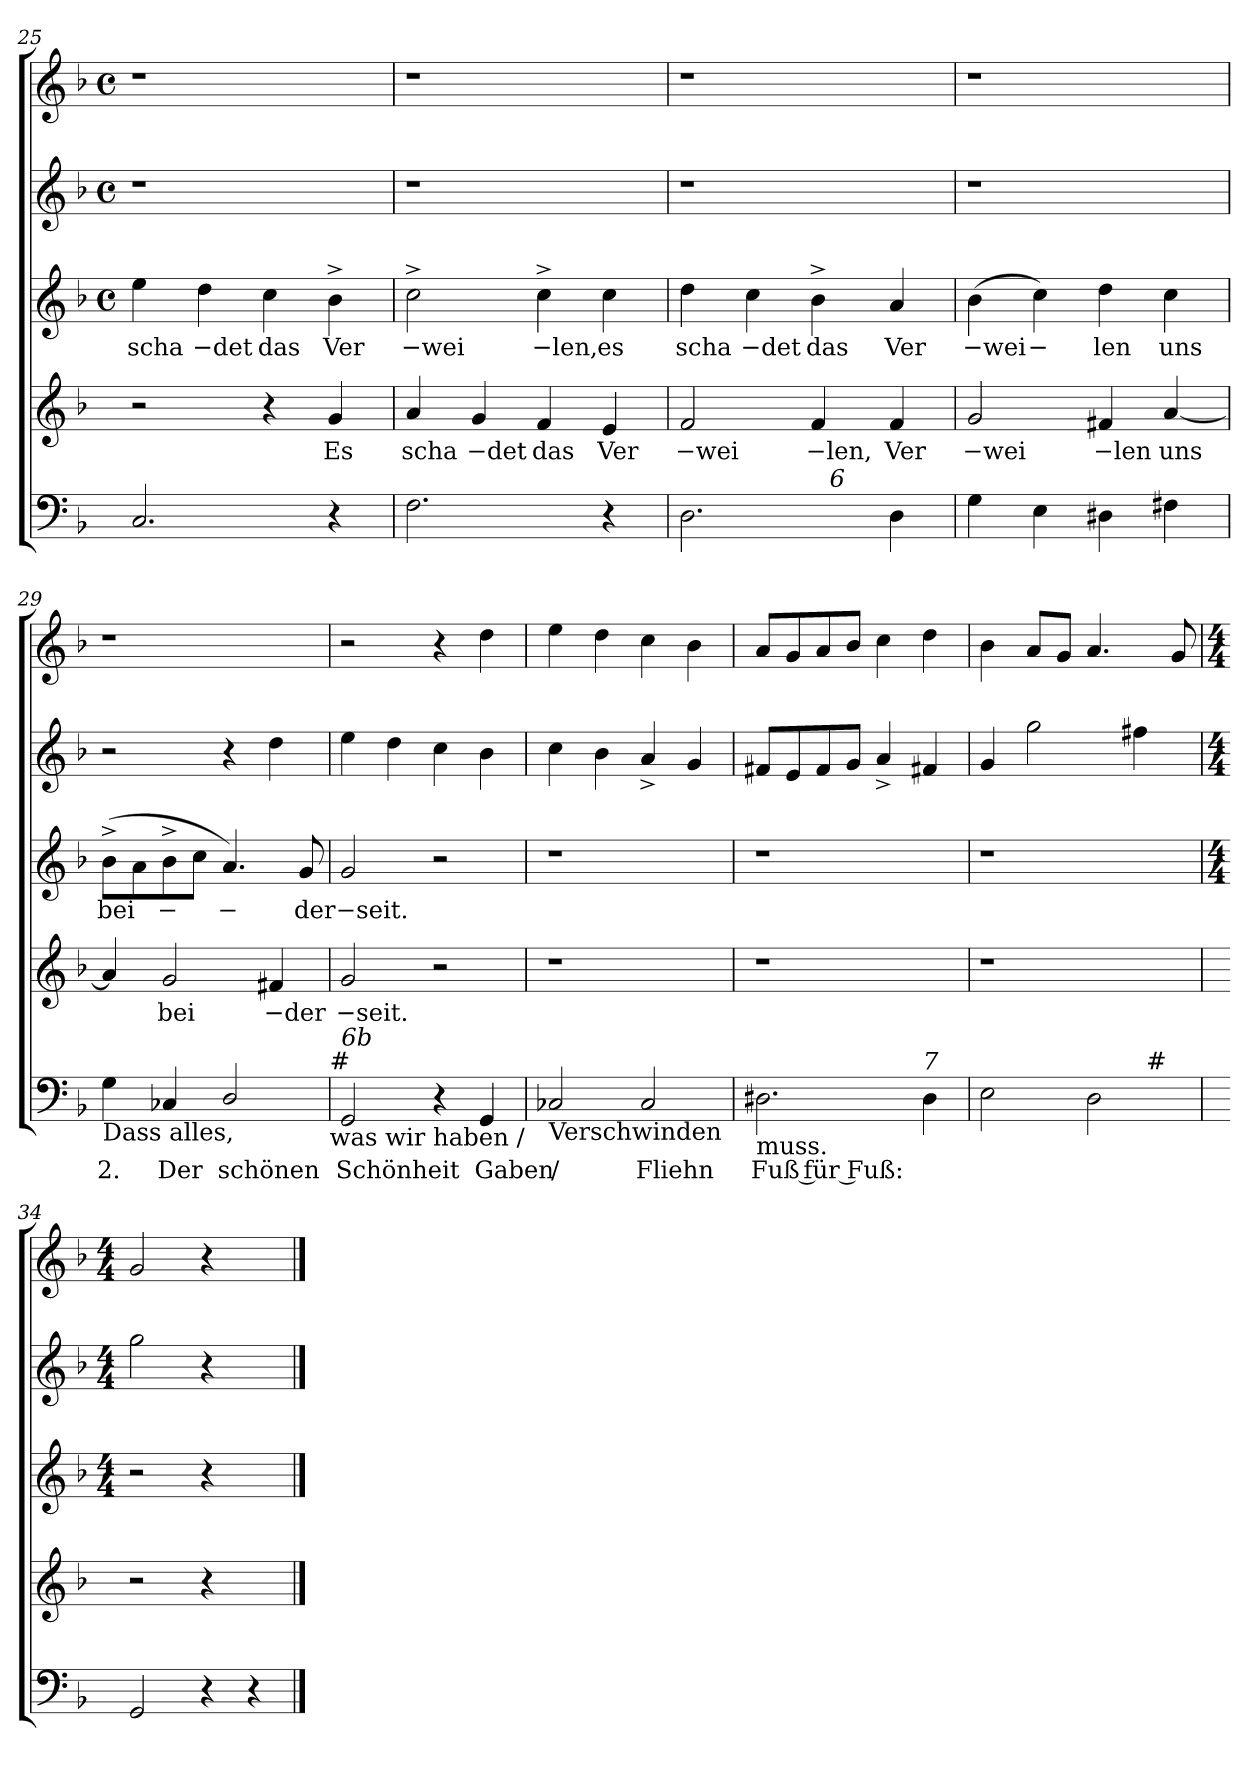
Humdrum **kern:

**kern	**text	**kern	**text	**kern	**text	**kern	**kern
*part5	*part5	*part4	*part4	*part3	*part3	*part2	*part1
*staff5	*staff5	*staff4	*staff4	*staff3	*staff3	*staff2	*staff1
*clefF4	*	*clefG2	*	*clefG2	*	*clefG2	*clefG2
*k[b-]	*	*k[b-]	*	*k[b-]	*	*k[b-]	*k[b-]
*F:	*	*F:	*	*F:	*	*F:	*F:
*	*	*	*	*M4/4	*	*M4/4	*M4/4
*	*	*	*	*met(c)	*	*met(c)	*met(c)
=25	=25	=25	=25	=25	=25	=25	=25
!	!	!	!	!	!LO:LY:b	!	!
2.C/	.	2r	.	4ee\	scha	1r	1r
!	!	!	!	!	!LO:LY:b:rj	!	!
.	.	.	.	4dd\	−det	.	.
!	!	!	!	!	!LO:LY:b	!	!
.	.	4r	.	4cc\	das	.	.
!	!	!	!LO:LY:b	!	!LO:LY:b	!	!
4r	.	4g/	Es	4b-^>\	Ver	.	.
=26	=26	=26	=26	=26	=26	=26	=26
!	!	!	!LO:LY:b	!	!LO:LY:b:rj	!	!
2.F\	.	4a/	scha	2cc^>\	−wei	1r	1r
!	!	!	!LO:LY:b:rj	!	!	!	!
.	.	4g/	−det	.	.	.	.
!	!	!	!LO:LY:b	!	!LO:LY:b:rj	!	!
.	.	4f/	das	4cc^>\	−len,	.	.
!	!	!	!LO:LY:b	!	!LO:LY:b	!	!
4r	.	4e/	Ver	4cc\	es	.	.
=27	=27	=27	=27	=27	=27	=27	=27
!	!	!	!LO:LY:b:rj	!	!LO:LY:b	!	!
*^	*	*	*	*	*	*	*
2.D\	2ryy	.	2f/	−wei	4dd\	scha	1r	1r
!	!	!	!	!	!	!LO:LY:b:rj	!	!
.	.	.	.	.	4cc\	−det	.	.
!	!	!	!	!LO:LY:b:rj	!	!LO:LY:b	!	!
.	32ryy	.	4f/	−len,	4b-^>\	das	.	.
!	!LO:TX:a:i:t=6	!	!	!	!	!	!	!
.	4...ryy	.	.	.	.	.	.	.
!	!	!	!	!LO:LY:b	!	!LO:LY:b	!	!
4D>\	.	.	4f/	Ver	4a/	Ver	.	.
=28	=28	=28	=28	=28	=28	=28	=28	=28
!	!	!	!	!LO:LY:b:rj	!	!LO:LY:b:rj	!	!
*v	*v	*	*	*	*	*	*	*
4G\	.	2g/	−wei	(>4b-\	−wei	1r	1r
!	!	!	!	!	!LO:LY:b	!	!
4E>\	.	.	.	4cc\)	−	.	.
!	!	!	!LO:LY:b:rj	!	!LO:LY:b	!	!
4D#\	.	4f#X/	−len	4dd\	len	.	.
!	!	!	!LO:LY:b	!	!LO:LY:b	!	!
4F#X>\	.	[<4a/	uns	4cc\	uns	.	.
!!LO:LB:g=z
=29	=29	=29	=29	=29	=29	=29	=29
!LO:TX:b:t=Dass alles,	!	!	!	!	!	!	!
!	!LO:LY:b	!	!	!	!LO:LY:b	!	!
4G\	2.	4a/]	.	(>8b-^>\L	bei	2r	1r
.	.	.	.	8a\	.	.	.
!	!LO:LY:b	!	!LO:LY:b	!	!LO:LY:b	!	!
4C-/	Der	2g/	bei	8b-^>\	−	.	.
.	.	.	.	8cc\J	.	.	.
!	!LO:LY:b	!	!	!	!LO:LY:b	!	!
2D>/	schönen	.	.	4.a/)	−	4r	.
!	!	!	!LO:LY:b:rj	!	!	!	!
.	.	4f#X/	−der	.	.	4dd\	.
!	!	!	!	!	!LO:LY:b	!	!
.	.	.	.	8g/	der	.	.
!LO:TX:b:t=was wir haben /	!	!	!	!	!	!	!
!LO:TX:a:t=#	!	!	!	!	!	!	!
=30	=30	=30	=30	=30	=30	=30	=30
!LO:TX:a:i:t=6b	!	!	!	!	!	!	!
!	!LO:LY:b	!	!LO:LY:b:rj	!	!LO:LY:b:rj	!	!
2GG/	Schönheit	2g/	−seit.	2g/	−seit.	4ee\	2r
.	.	.	.	.	.	4dd\	.
4r	.	2r	.	2r	.	4cc\	4r
!	!LO:LY:b	!	!	!	!	!	!
4GG/	Gaben	.	.	.	.	4b-\	4dd\
=31	=31	=31	=31	=31	=31	=31	=31
!LO:TX:b:t=Verschwinden	!	!	!	!	!	!	!
!	!LO:LY:b	!	!	!	!	!	!
2C-/	/	1r	.	1r	.	4cc\	4ee\
.	.	.	.	.	.	4b-\	4dd\
!	!LO:LY:b	!	!	!	!	!	!
2C->/	Fliehn	.	.	.	.	4a^</	4cc\
.	.	.	.	.	.	4g/	4b-\
=32	=32	=32	=32	=32	=32	=32	=32
!LO:TX:b:t=muss.	!	!	!	!	!	!	!
!	!LO:LY:b:rj	!	!	!	!	!	!
2.D#\	Fuß für Fuß:	1r	.	1r	.	8f#X/L	8a/L
.	.	.	.	.	.	8e/	8g/
.	.	.	.	.	.	8f#/	8a/
.	.	.	.	.	.	8g/J	8b-/J
.	.	.	.	.	.	4a^</	4cc\
!LO:TX:a:i:t=7	!	!	!	!	!	!	!
4D#\	.	.	.	.	.	4f#X/	4dd\
=33	=33	=33	=33	=33	=33	=33	=33
*^	*	*	*	*	*	*	*
2E\	2ryy	.	1r	.	1r	.	4g/	4b-\
.	.	.	.	.	.	.	2gg\	8a/L
.	.	.	.	.	.	.	.	8g/J
2D>\	4ryy	.	.	.	.	.	.	4.a/
.	32ryy	.	.	.	.	.	4ff#X\	.
!	!LO:TX:a:t=#	!	!	!	!	!	!	!
.	8..ryy	.	.	.	.	.	.	.
.	.	.	.	.	.	.	.	8g/
*v	*v	*	*	*	*	*	*	*
=34	=34	=34	=34	=34	=34	=34	=34
*	*	*	*	*M4/4	*	*M4/4	*M4/4
2GG/	.	2r	.	2r	.	2gg\	2g/
4r	.	4r	.	4r	.	4r	4r
4r	.	4ryy	.	4ryy	.	4ryy	4ryy
==	==	==	==	==	==	==	==
*-	*-	*-	*-	*-	*-	*-	*-
